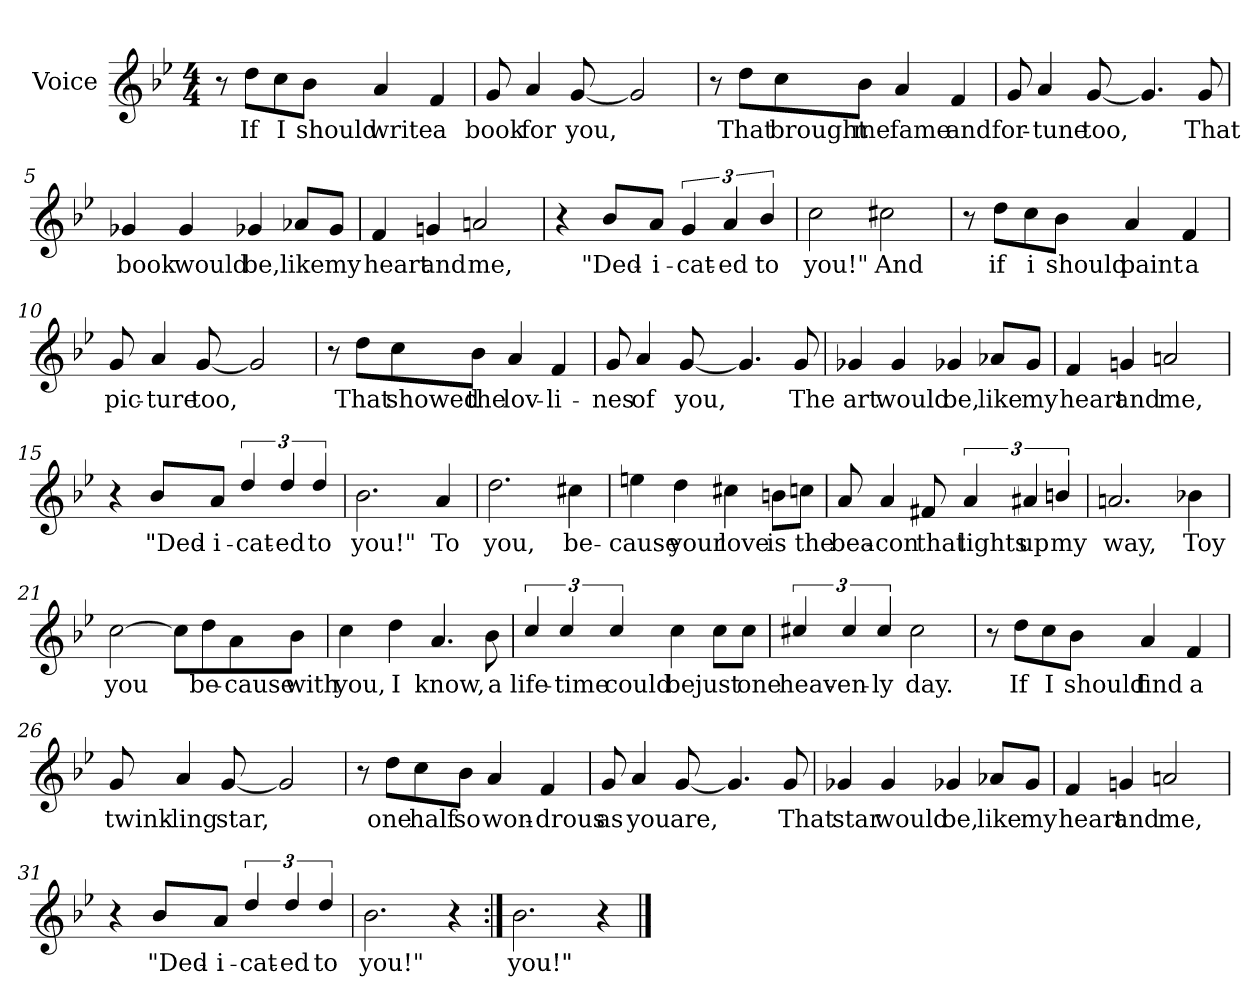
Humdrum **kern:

**kern	**text
*part1	*part1
*staff1	*staff1
*I"Voice	*
*clefG2	*
*k[b-e-]	*
*B-:	*
*M4/4	*
=1	=1
8r	.
8dd\L	If
8cc\	I
8b-\J	should
4a/	write
4f/	a
=2	=2
8g/	book
4a/	for
[8g/	you,
2g/]	.
=3	=3
8r	.
8dd\L	That
8cc\	brought
8b-\J	me
4a/	fame
4f/	and
=4	=4
8g/	for-
4a/	-tune
[8g/	too,
4.g/]	.
8g/	That
!!LO:LB:g=z
=5	=5
4g-X/	book
4g-/	would
4g-X/	be,
8a-X/L	like
8g-/J	my
=6	=6
4f/	heart
4gn/	and
2an/	me,
=7	=7
4r	.
8b-/L	"Ded-
8a/J	-i-
6g/	-cat-
6a/	-ed
6b-/	to
=8	=8
2cc\	you!"
2cc#X\	And
!!LO:LB:g=z
=9	=9
8r	.
8dd\L	if
8cc\	i
8b-\J	should
4a/	paint
4f/	a
=10	=10
8g/	pic-
4a/	-ture
[8g/	too,
2g/]	.
=11	=11
8r	.
8dd\L	That
8cc\	showed
8b-\J	the
4a/	lov-
4f/	-li-
=12	=12
8g/	-nes
4a/	of
[8g/	you,
4.g/]	.
8g/	The
!!LO:LB:g=z
=13	=13
4g-X/	art
4g-/	would
4g-X/	be,
8a-X/L	like
8g-/J	my
=14	=14
4f/	heart
4gn/	and
2an/	me,
=15	=15
4r	.
8b-/L	"Ded-
8a/J	-i-
6dd/	-cat-
6dd/	-ed
6dd/	to
=16	=16
2.b-\	you!"
4a/	To
!!LO:LB:g=z
=17	=17
2.dd\	you,
4cc#X\	be-
=18	=18
4een\	-cause
4dd\	your
4cc#X\	love
8bn\L	is
8ccn\J	the
=19	=19
8a/	bea-
4a/	-con
8f#X/	that
6a/	lights
6a#X/	up
6bn/	my
=20	=20
2.an/	way,
4b-X\	Toy
!!LO:LB:g=z
=21	=21
[2cc\	you
8cc\L]	.
8dd\	be-
8a\	-cause
8b-\J	with
=22	=22
4cc\	you,
4dd\	I
4.a/	know,
8b-\	a
=23	=23
6cc/	life-
6cc/	-time
6cc/	could
4cc\	be
8cc\L	just
8cc\J	one
=24	=24
6cc#X/	heav-
6cc#/	-en-
6cc#/	-ly
2cc#\	day.
!!LO:LB:g=z
=25	=25
8r	.
8dd\L	If
8cc\	I
8b-\J	should
4a/	find
4f/	a
=26	=26
8g/	twink-
4a/	-ling
[8g/	star,
2g/]	.
=27	=27
8r	.
8dd\L	one
8cc\	half
8b-\J	so
4a/	won-
4f/	-drous
=28	=28
8g/	as
4a/	you
[8g/	are,
4.g/]	.
8g/	That
!!LO:LB:g=z
=29	=29
4g-X/	star
4g-/	would
4g-X/	be,
8a-X/L	like
8g-/J	my
=30	=30
4f/	heart
4gn/	and
2an/	me,
=31	=31
4r	.
8b-/L	"Ded-
8a/J	-i-
6dd/	-cat-
6dd/	-ed
6dd/	to
=32	=32
2.b-\	you!"
4r	.
=33:|!	=33:|!
2.b-\	you!"
4r	.
==	==
*-	*-
